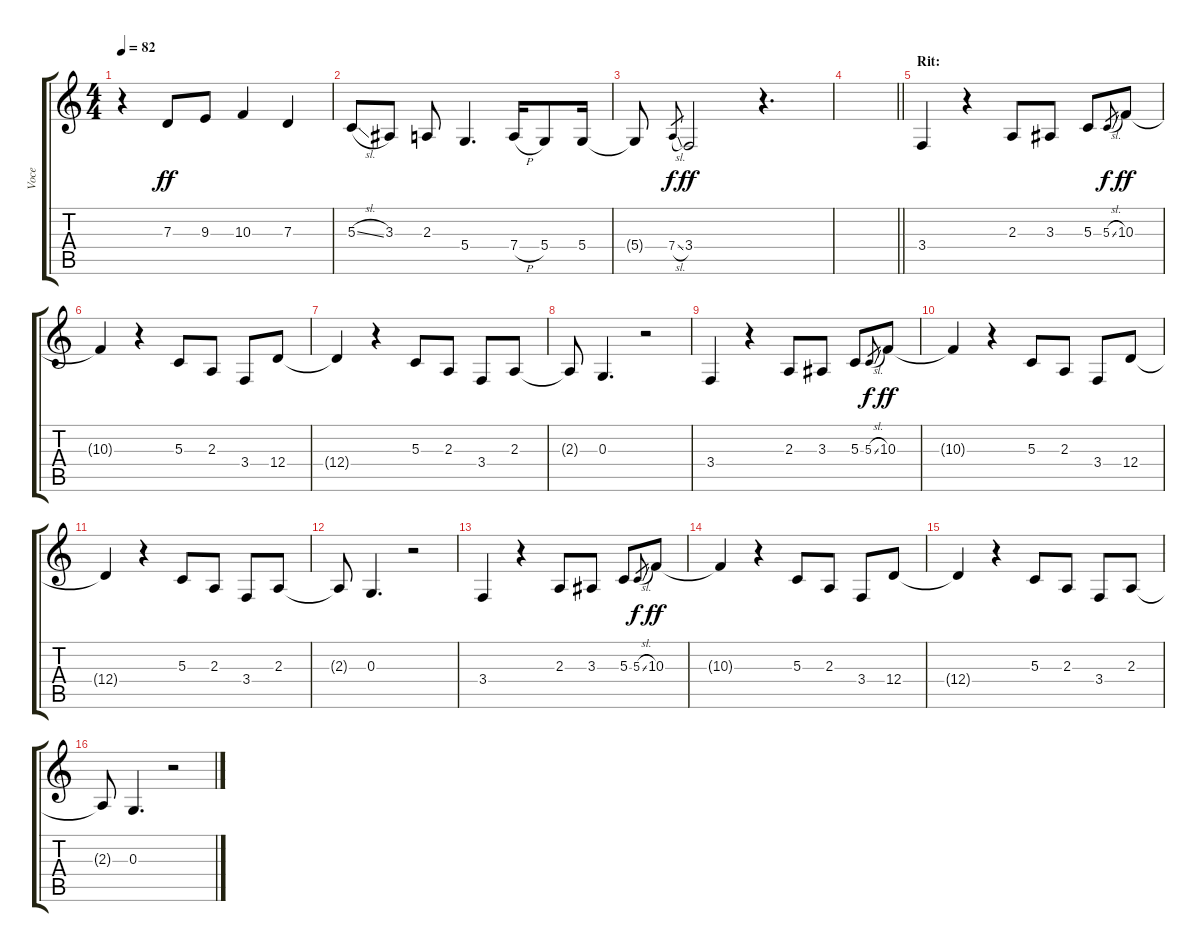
\track ("Voce" "Voce") {instrument clarinet}
\staff {score tabs}
\tuning (E4 B3 G3 D3 A2 E2) {hide}
\ts (4 4)
\tempo 82
\clef g2
\ks c
r.4{dy ff} 7.3.8 9.3.8 10.3.4 7.3.4 |
5.3{sl}.8 3.3.8 2.3.8 5.4.4{d} 7.4{h}.16 5.4.8 5.4.16 |
5.4{t}.8 7.4{sl}.8{gr dy f} 3.4.2{dy ff} r.4{d} |
\barLineRight lightlight
|
\section ("" "Rit:")
3.4.4 r.4 2.3.8 3.3.8 5.3.8 5.3{sl}.8{gr dy f} 10.3.8{dy ff} |
10.3{t}.4 r.4 5.3.8 2.3.8 3.4.8 12.4.8 |
12.4{t}.4 r.4 5.3.8 2.3.8 3.4.8 2.3.8 |
2.3{t}.8 0.3.4{d} r.2 |
3.4.4 r.4 2.3.8 3.3.8 5.3.8 5.3{sl}.8{gr dy f} 10.3.8{dy ff} |
10.3{t}.4 r.4 5.3.8 2.3.8 3.4.8 12.4.8 |
12.4{t}.4 r.4 5.3.8 2.3.8 3.4.8 2.3.8 |
2.3{t}.8 0.3.4{d} r.2 |
3.4.4 r.4 2.3.8 3.3.8 5.3.8 5.3{sl}.8{gr dy f} 10.3.8{dy ff} |
10.3{t}.4 r.4 5.3.8 2.3.8 3.4.8 12.4.8 |
12.4{t}.4 r.4 5.3.8 2.3.8 3.4.8 2.3.8 |
2.3{t}.8 0.3.4{d} r.2
